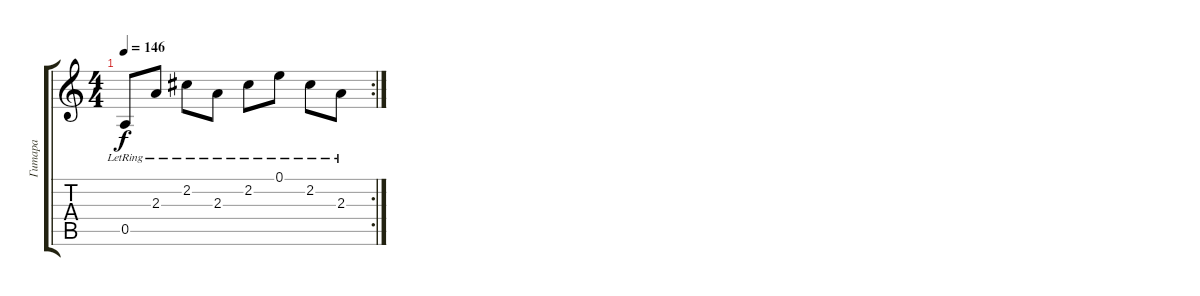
\track ("Гитара" "Гитара") {instrument acousticguitarsteel}
\staff {score tabs}
\tuning (E4 B3 G3 D3 A2 E2) {hide}
\rc 2
\ts (4 4)
\tempo 146
\clef g2
\ks c
0.5{lr}.8{dy f} 2.3{lr}.8 2.2{lr}.8 2.3{lr}.8 2.2{lr}.8 0.1{lr}.8 2.2{lr}.8 2.3{lr}.8
